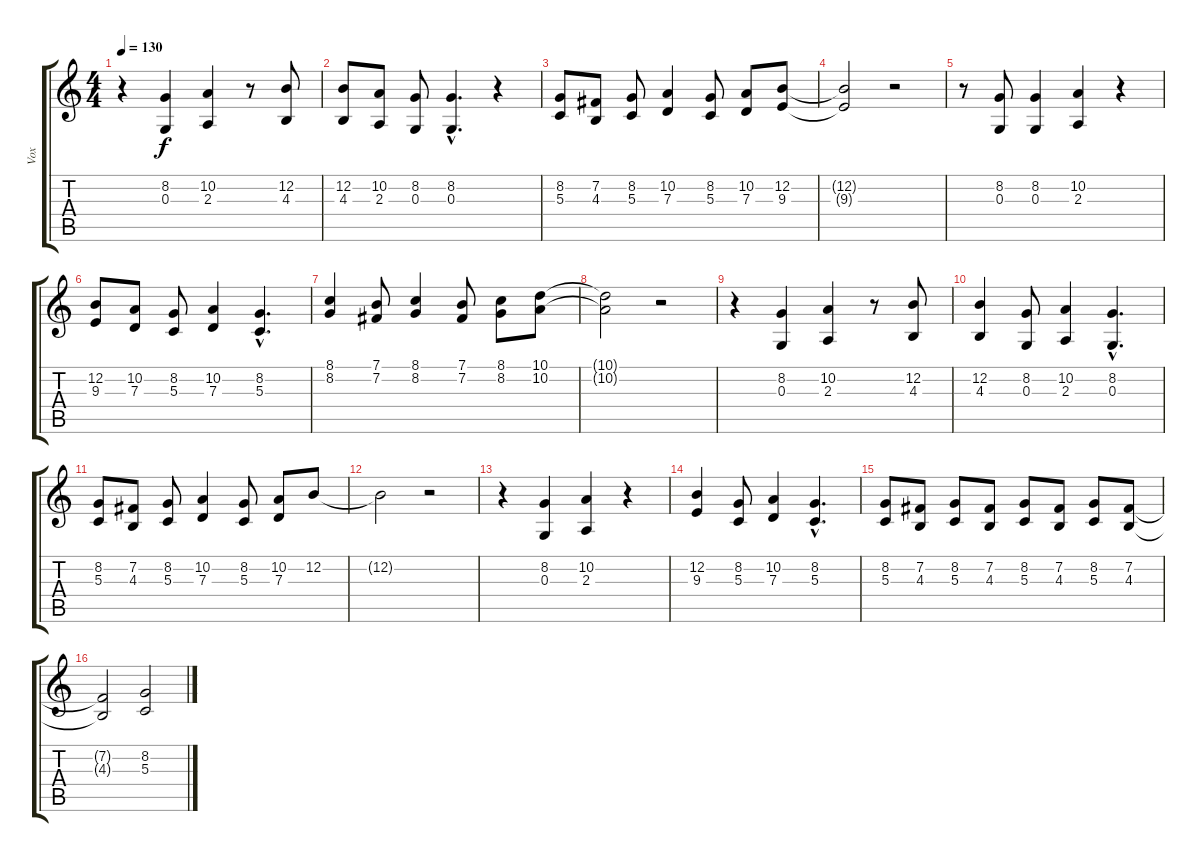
\track ("Vox" "Vox") {instrument altosax}
\staff {score tabs}
\tuning (E4 B3 G3 D3 A2 E2) {hide}
\ts (4 4)
\tempo 130
\clef g2
\ks c
r.4{dy f} (8.2 0.3).4 (10.2 2.3).4 r.8 (12.2 4.3).8 |
(12.2 4.3).8 (10.2 2.3).8 (8.2 0.3).8 (8.2{hac} 0.3{hac}).4{d} r.4 |
(8.2 5.3).8 (7.2 4.3).8 (8.2 5.3).8 (10.2 7.3).4 (8.2 5.3).8 (10.2 7.3).8 (12.2 9.3).8 |
(12.2{t} 9.3{t}).2 r.2 |
r.8 (8.2 0.3).8 (8.2 0.3).4 (10.2 2.3).4 r.4 |
(12.2 9.3).8 (10.2 7.3).8 (8.2 5.3).8 (10.2 7.3).4 (8.2{hac} 5.3{hac}).4{d} |
(8.1 8.2).4 (7.1 7.2).8 (8.1 8.2).4 (7.1 7.2).8 (8.1 8.2).8 (10.1 10.2).8 |
(10.1{t} 10.2{t}).2 r.2 |
r.4 (8.2 0.3).4 (10.2 2.3).4 r.8 (12.2 4.3).8 |
(12.2 4.3).4 (8.2 0.3).8 (10.2 2.3).4 (8.2{hac} 0.3{hac}).4{d} |
(8.2 5.3).8 (7.2 4.3).8 (8.2 5.3).8 (10.2 7.3).4 (8.2 5.3).8 (10.2 7.3).8 12.2.8 |
12.2{t}.2 r.2 |
r.4 (8.2 0.3).4 (10.2 2.3).4 r.4 |
(12.2 9.3).4 (8.2 5.3).8 (10.2 7.3).4 (8.2{hac} 5.3{hac}).4{d} |
(8.2 5.3).8 (7.2 4.3).8 (8.2 5.3).8 (7.2 4.3).8 (8.2 5.3).8 (7.2 4.3).8 (8.2 5.3).8 (7.2 4.3).8 |
(7.2{t} 4.3{t}).2 (8.2 5.3).2
